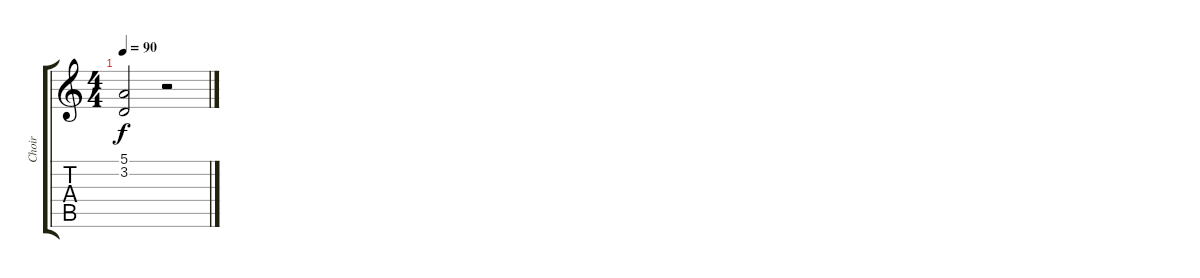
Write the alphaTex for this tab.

\track ("Choir" "Choir") {instrument flute}
\staff {score tabs}
\tuning (E4 B3 G3 D3 A2 E2) {hide}
\ts (4 4)
\tempo 90
\clef g2
\ks c
(5.1 3.2).2{dy f} r.2
